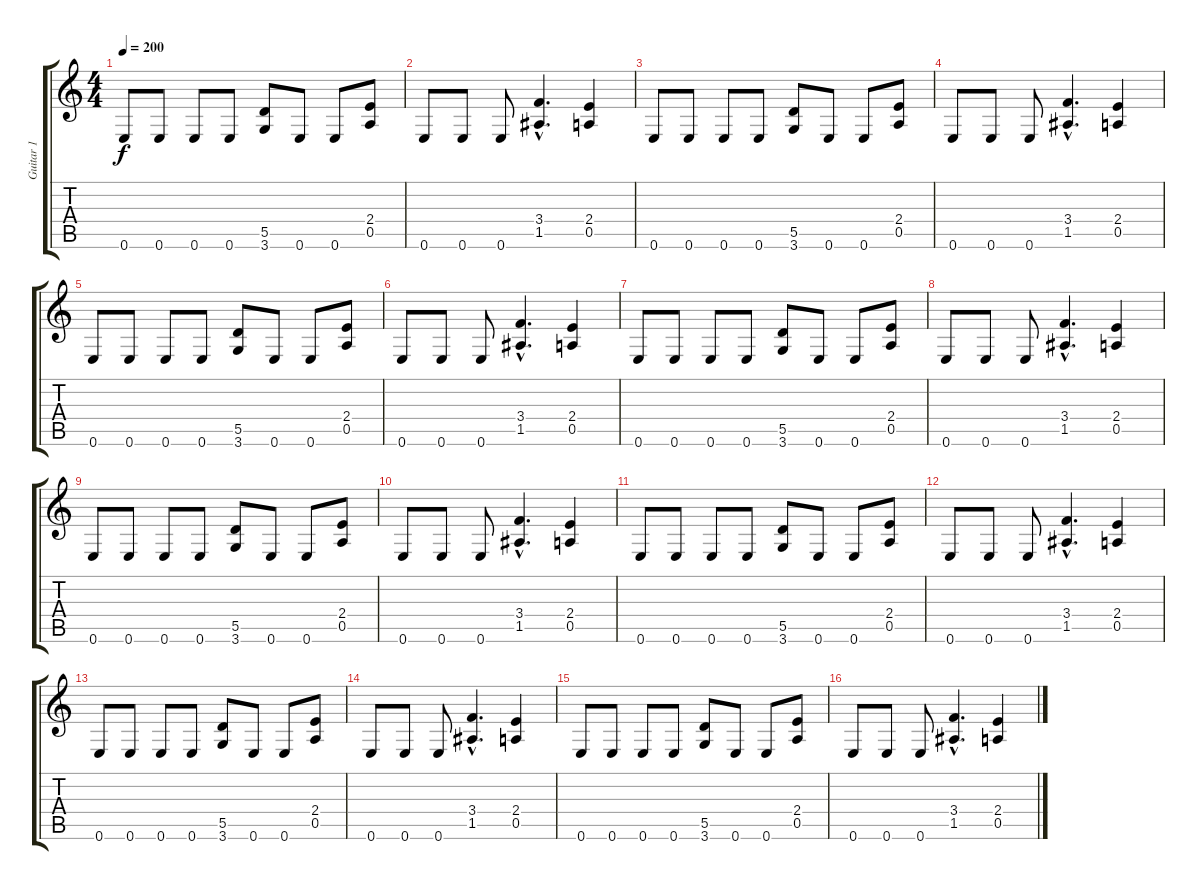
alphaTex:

\track ("Guitar 1" "Guitar 1") {instrument overdrivenguitar}
\staff {score tabs}
\tuning (E4 B3 G3 D3 A2 E2) {hide}
\ts (4 4)
\tempo 200
\clef g2
\ks c
0.6.8{dy f} 0.6.8 0.6.8 0.6.8 (5.5 3.6).8 0.6.8 0.6.8 (2.4 0.5).8 |
0.6.8 0.6.8 0.6.8 (3.4{hac} 1.5{hac}).4{d} (2.4 0.5).4 |
0.6.8 0.6.8 0.6.8 0.6.8 (5.5 3.6).8 0.6.8 0.6.8 (2.4 0.5).8 |
0.6.8 0.6.8 0.6.8 (3.4{hac} 1.5{hac}).4{d} (2.4 0.5).4 |
0.6.8 0.6.8 0.6.8 0.6.8 (5.5 3.6).8 0.6.8 0.6.8 (2.4 0.5).8 |
0.6.8 0.6.8 0.6.8 (3.4{hac} 1.5{hac}).4{d} (2.4 0.5).4 |
0.6.8 0.6.8 0.6.8 0.6.8 (5.5 3.6).8 0.6.8 0.6.8 (2.4 0.5).8 |
0.6.8 0.6.8 0.6.8 (3.4{hac} 1.5{hac}).4{d} (2.4 0.5).4 |
0.6.8 0.6.8 0.6.8 0.6.8 (5.5 3.6).8 0.6.8 0.6.8 (2.4 0.5).8 |
0.6.8 0.6.8 0.6.8 (3.4{hac} 1.5{hac}).4{d} (2.4 0.5).4 |
0.6.8 0.6.8 0.6.8 0.6.8 (5.5 3.6).8 0.6.8 0.6.8 (2.4 0.5).8 |
0.6.8 0.6.8 0.6.8 (3.4{hac} 1.5{hac}).4{d} (2.4 0.5).4 |
0.6.8 0.6.8 0.6.8 0.6.8 (5.5 3.6).8 0.6.8 0.6.8 (2.4 0.5).8 |
0.6.8 0.6.8 0.6.8 (3.4{hac} 1.5{hac}).4{d} (2.4 0.5).4 |
0.6.8 0.6.8 0.6.8 0.6.8 (5.5 3.6).8 0.6.8 0.6.8 (2.4 0.5).8 |
0.6.8 0.6.8 0.6.8 (3.4{hac} 1.5{hac}).4{d} (2.4 0.5).4
